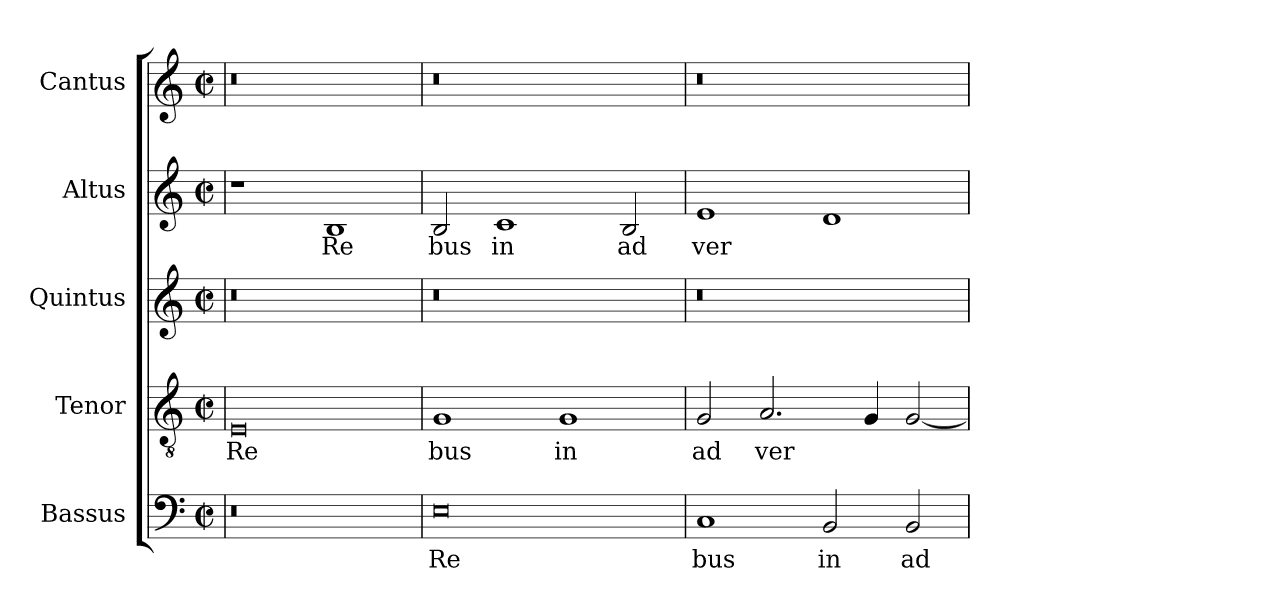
**kern	**text	**kern	**text	**kern	**kern	**text	**kern
*part5	*part5	*part4	*part4	*part3	*part2	*part2	*part1
*staff5	*staff5	*staff4	*staff4	*staff3	*staff2	*staff2	*staff1
*I"Bassus	*	*I"Tenor	*	*I"Quintus	*I"Altus	*	*I"Cantus
!!LO:PB:g=z
*stria5	*	*stria5	*	*stria5	*stria5	*	*stria5
*clefF4	*	*clefGv2	*	*clefG2	*clefG2	*	*clefG2
*M2/2	*	*M2/2	*	*M2/2	*M2/2	*	*M2/2
*met(c|)	*	*met(c|)	*	*met(c|)	*met(c|)	*	*met(c|)
=1	=1!	=1	=1!	=1	=1	=1!	=1!
!	!	!	!LO:LY:b:cj	!	!	!	!
0r	.	0E	Re	0r	1r	.	0r
!	!	!	!	!	!	!LO:LY:b:cj	!
.	.	.	.	.	1B	Re	.
=2	=2	=2	=2	=2	=2	=2	=2
!	!LO:LY:b:cj	!	!LO:LY:b:cj	!	!	!LO:LY:b:cj	!
0E	Re	1G	bus	0r	2B/	bus	0r
!	!	!	!	!	!	!LO:LY:b:cj	!
.	.	.	.	.	1c	in	.
!	!	!	!LO:LY:b:cj	!	!	!	!
.	.	1G	in	.	.	.	.
!	!	!	!	!	!	!LO:LY:b:cj	!
.	.	.	.	.	2B/	ad	.
=3	=3	=3	=3	=3	=3	=3	=3
!	!LO:LY:b:cj	!	!LO:LY:b:cj	!	!	!LO:LY:b:cj	!
1C	bus	2G/	ad	0r	1e	ver	0r
!	!	!	!LO:LY:b	!	!	!	!
.	.	2.A/	ver	.	.	.	.
!	!LO:LY:b:cj	!	!	!	!	!	!
2BB/	in	.	.	.	1d	.	.
.	.	4G/	.	.	.	.	.
!	!LO:LY:b:cj	!	!	!	!	!	!
2BB/	ad	[<2G/	.	.	.	.	.
=	=	=	=	=	=	=	=
*-	*-	*-	*-	*-	*-	*-	*-
